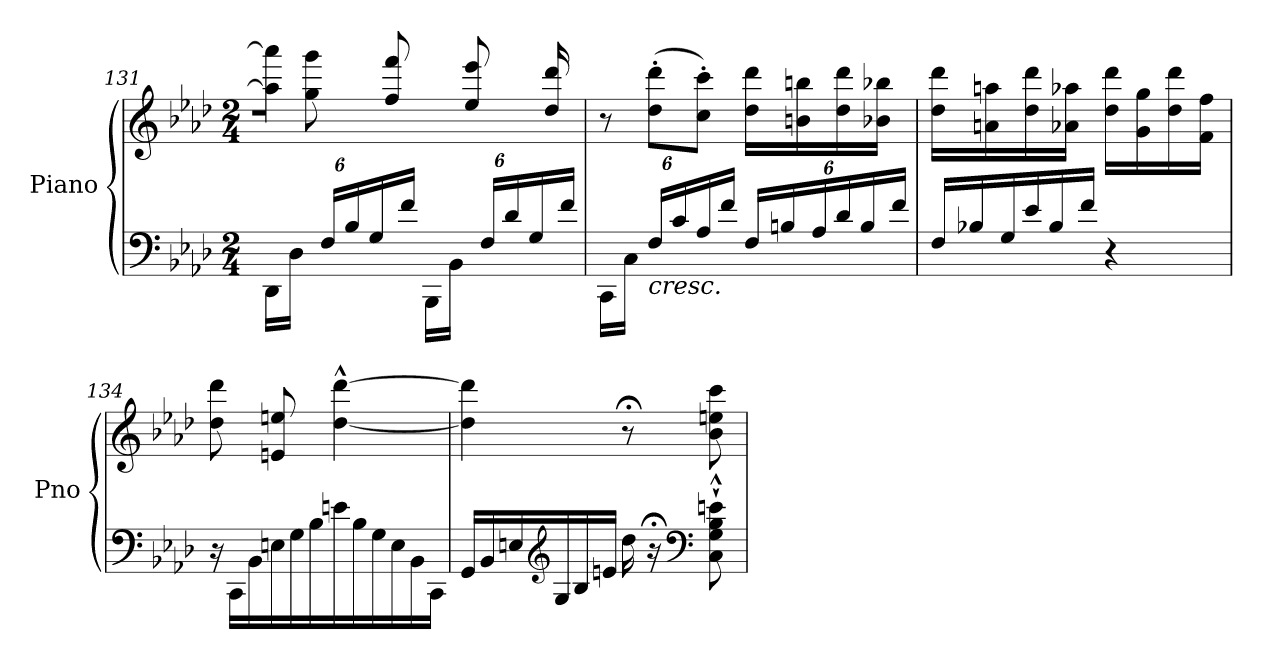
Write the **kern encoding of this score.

**kern	**kern
*part1	*part1
*staff2	*staff1
*I"Piano	*
*I'Pno	*
*clefF4	*clefG2
*k[b-e-a-d-]	*k[b-e-a-d-]
*M2/4	*M2/4
*Xbrackettup	*
=131	=131
24DD-\LL	16aa-\] 16aaa-\]JJ
24D-\JJ	.
.	8gg\ 8ggg\
24F/LL	.
24B-/	.
24G/	.
.	8ff/ 8fff/
24f/JJ	.
24BBB-\LL	.
24BB-\JJ	.
.	8ee-/ 8eee-/
24F/LL	.
24d-/	.
24G/	.
.	16dd-/ 16ddd-/
24f/JJ	.
!!LO:LB:g=z
=132	=132
*	*Xtuplet
24CC\LL	12r
24C\JJ	.
!LO:TX:b:i:t=cresc.	!
24F/LL	(>12dd-\' 12ddd-\'L
24c/	.
24A-/	12cc\' 12ccc\'J)
24f/JJ	.
24F/LL	16dd-\ 16ddd-\LL
24Bn/	.
.	16bn\ 16bbn\
24A-/	.
24d-/	16dd-\ 16ddd-\
24B/	.
.	16b-X\ 16bb-X\JJ
24f/JJ	.
=133	=133
*Xtuplet	*
24F/LL	16dd-\ 16ddd-\LL
24B-X/	.
.	16an\ 16aan\
24G/	.
24e-/	16dd-\ 16ddd-\
24B-/	.
.	16a-X\ 16aa-X\JJ
24f/JJ	.
4r	16dd-\ 16ddd-\LL
.	16g\ 16gg\
.	16dd-\ 16ddd-\
.	16f\ 16ff\JJ
=134	=134
24r	8dd-\ 8ddd-\
24CC\LL	.
24BB-\	.
24En\	8en/ 8een/
24G\	.
24B-\	.
24en\	[4dd-\^^ [4ddd-\^^
24B-\	.
24G\	.
24E\	.
24BB-\	.
24CC\JJ	.
!!LO:LB:g=z
=135	=135
24GG/LL	4dd-\] 4ddd-\]
24BB-/	.
24En/	.
*clefG2	*
24G/	.
24B-/	.
24en/JJ	.
16dd-\	8r;<
16r;<	.
*clefF4	*
8C\`^^ 8G\`^^ 8B-\`^^ 8en\`^^	8b-\ 8een\ 8ccc\
=	=
*-	*-
